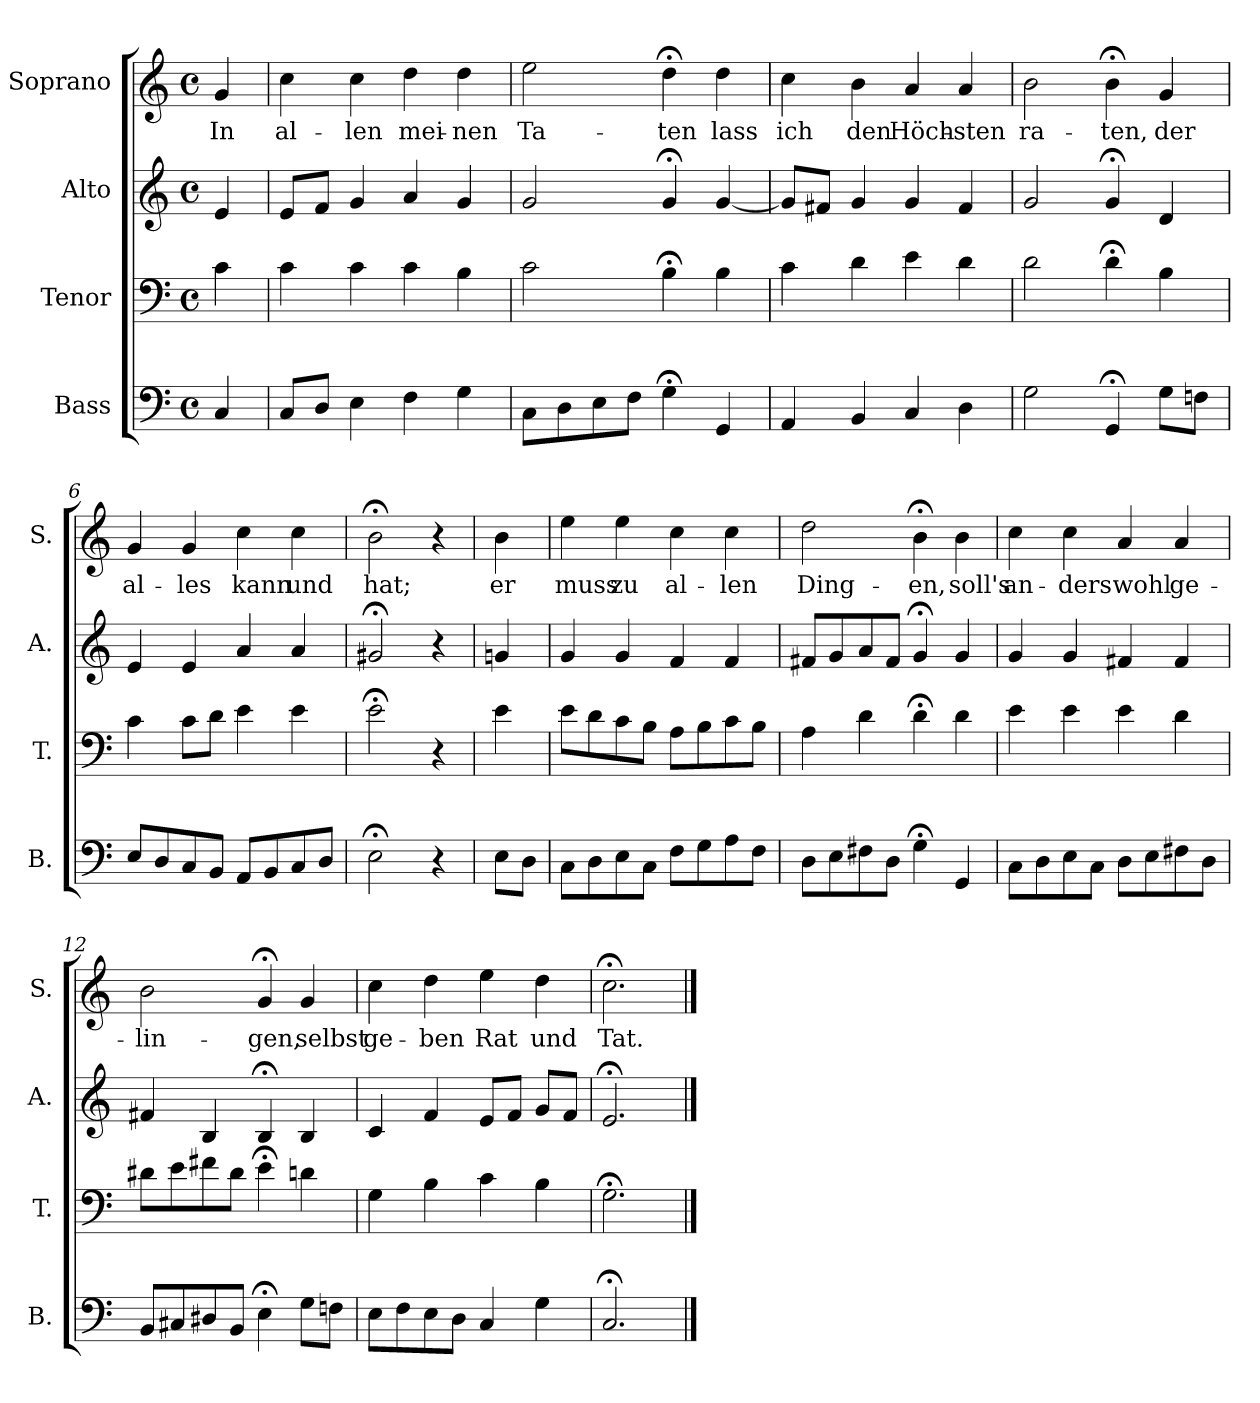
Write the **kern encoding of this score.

**kern	**kern	**kern	**kern	**text
*part4	*part3	*part2	*part1	*part1
*staff4	*staff3	*staff2	*staff1	*staff1
*I"Bass	*I"Tenor	*I"Alto	*I"Soprano	*
*I'B.	*I'T.	*I'A.	*I'S.	*
*clefF4	*clefF4	*clefG2	*clefG2	*
*k[]	*k[]	*k[]	*k[]	*
*M4/4	*M4/4	*M4/4	*M4/4	*
*met(c)	*met(c)	*met(c)	*met(c)	*
=1	=1	=1	=1	=1
!	!	!	!	!LO:LY:b
4C/	4c\	4e/	4g/	In
=2	=2	=2	=2	=2
!	!	!	!	!LO:LY:b
8C/L	4c\	8e/L	4cc\	al-
8D/J	.	8f/J	.	.
!	!	!	!	!LO:LY:b
4E\	4c\	4g/	4cc\	-len
!	!	!	!	!LO:LY:b
4F\	4c\	4a/	4dd\	mei-
!	!	!	!	!LO:LY:b
4G\	4B\	4g/	4dd\	-nen
=3	=3	=3	=3	=3
!	!	!	!	!LO:LY:b
8C\L	2c\	2g/	2ee\	Ta-
8D\	.	.	.	.
8E\	.	.	.	.
8F\J	.	.	.	.
!	!	!	!	!LO:LY:b
4G;<\	4B;<\	4g;</	4dd;<\	-ten
!	!	!	!	!LO:LY:b
4GG/	4B\	[4g/	4dd\	lass
=4	=4	=4	=4	=4
!	!	!	!	!LO:LY:b
4AA/	4c\	8g/L]	4cc\	ich
.	.	8f#X/J	.	.
!	!	!	!	!LO:LY:b
4BB/	4d\	4g/	4b\	den
!	!	!	!	!LO:LY:b
4C/	4e\	4g/	4a/	Höch-
!	!	!	!	!LO:LY:b
4D\	4d\	4f#/	4a/	-sten
=5	=5	=5	=5	=5
!	!	!	!	!LO:LY:b
2G\	2d\	2g/	2b\	ra-
!	!	!	!	!LO:LY:b
4GG;</	4d;<\	4g;</	4b;<\	-ten,
!	!	!	!	!LO:LY:b
8G\L	4B\	4d/	4g/	der
8Fn\J	.	.	.	.
=6	=6	=6	=6	=6
!	!	!	!	!LO:LY:b
8E/L	4c\	4e/	4g/	al-
8D/	.	.	.	.
!	!	!	!	!LO:LY:b
8C/	8c\L	4e/	4g/	-les
8BB/J	8d\J	.	.	.
!	!	!	!	!LO:LY:b
8AA/L	4e\	4a/	4cc\	kann
8BB/	.	.	.	.
!	!	!	!	!LO:LY:b
8C/	4e\	4a/	4cc\	und
8D/J	.	.	.	.
!!LO:LB:g=z
=7	=7	=7	=7	=7
!	!	!	!	!LO:LY:b
2E;<\	2e;<\	2g#X;</	2b;<\	hat;
4r	4r	4r	4r	.
!!LO:LB:g=z
=8	=8	=8	=8	=8
!	!	!	!	!LO:LY:b
8E\L	4e\	4gn/	4b\	er
8D\J	.	.	.	.
=9	=9	=9	=9	=9
!	!	!	!	!LO:LY:b
8C\L	8e\L	4g/	4ee\	muss
8D\	8d\	.	.	.
!	!	!	!	!LO:LY:b
8E\	8c\	4g/	4ee\	zu
8C\J	8B\J	.	.	.
!	!	!	!	!LO:LY:b
8F\L	8A\L	4f/	4cc\	al-
8G\	8B\	.	.	.
!	!	!	!	!LO:LY:b
8A\	8c\	4f/	4cc\	-len
8F\J	8B\J	.	.	.
=10	=10	=10	=10	=10
!	!	!	!	!LO:LY:b
8D\L	4A\	8f#X/L	2dd\	Ding-
8E\	.	8g/	.	.
8F#X\	4d\	8a/	.	.
8D\J	.	8f#/J	.	.
!	!	!	!	!LO:LY:b
4G;<\	4d;<\	4g;</	4b;<\	-en,
!	!	!	!	!LO:LY:b
4GG/	4d\	4g/	4b\	soll's
=11	=11	=11	=11	=11
!	!	!	!	!LO:LY:b
8C\L	4e\	4g/	4cc\	an-
8D\	.	.	.	.
!	!	!	!	!LO:LY:b
8E\	4e\	4g/	4cc\	-ders
8C\J	.	.	.	.
!	!	!	!	!LO:LY:b
8D\L	4e\	4f#X/	4a/	wohl
8E\	.	.	.	.
!	!	!	!	!LO:LY:b
8F#X\	4d\	4f#/	4a/	ge-
8D\J	.	.	.	.
=12	=12	=12	=12	=12
!	!	!	!	!LO:LY:b
8BB/L	8d#X\L	4f#X/	2b\	-lin-
8C#X/	8e\	.	.	.
8D#X/	8f#X\	4B/	.	.
8BB/J	8d#\J	.	.	.
!	!	!	!	!LO:LY:b
4E;<\	4e;<\	4B;</	4g;</	-gen,
!	!	!	!	!LO:LY:b
8G\L	4dn\	4B/	4g/	selbst
8Fn\J	.	.	.	.
!!LO:PB:g=z
=13	=13	=13	=13	=13
!	!	!	!	!LO:LY:b
8E\L	4G\	4c/	4cc\	ge-
8F\	.	.	.	.
!	!	!	!	!LO:LY:b
8E\	4B\	4f/	4dd\	-ben
8D\J	.	.	.	.
!	!	!	!	!LO:LY:b
4C/	4c\	8e/L	4ee\	Rat
.	.	8f/J	.	.
!	!	!	!	!LO:LY:b
4G\	4B\	8g/L	4dd\	und
.	.	8f/J	.	.
=14	=14	=14	=14	=14
!	!	!	!	!LO:LY:b
2.C;</	2.G;<\	2.e;</	2.cc;<\	Tat.
==	==	==	==	==
*-	*-	*-	*-	*-
